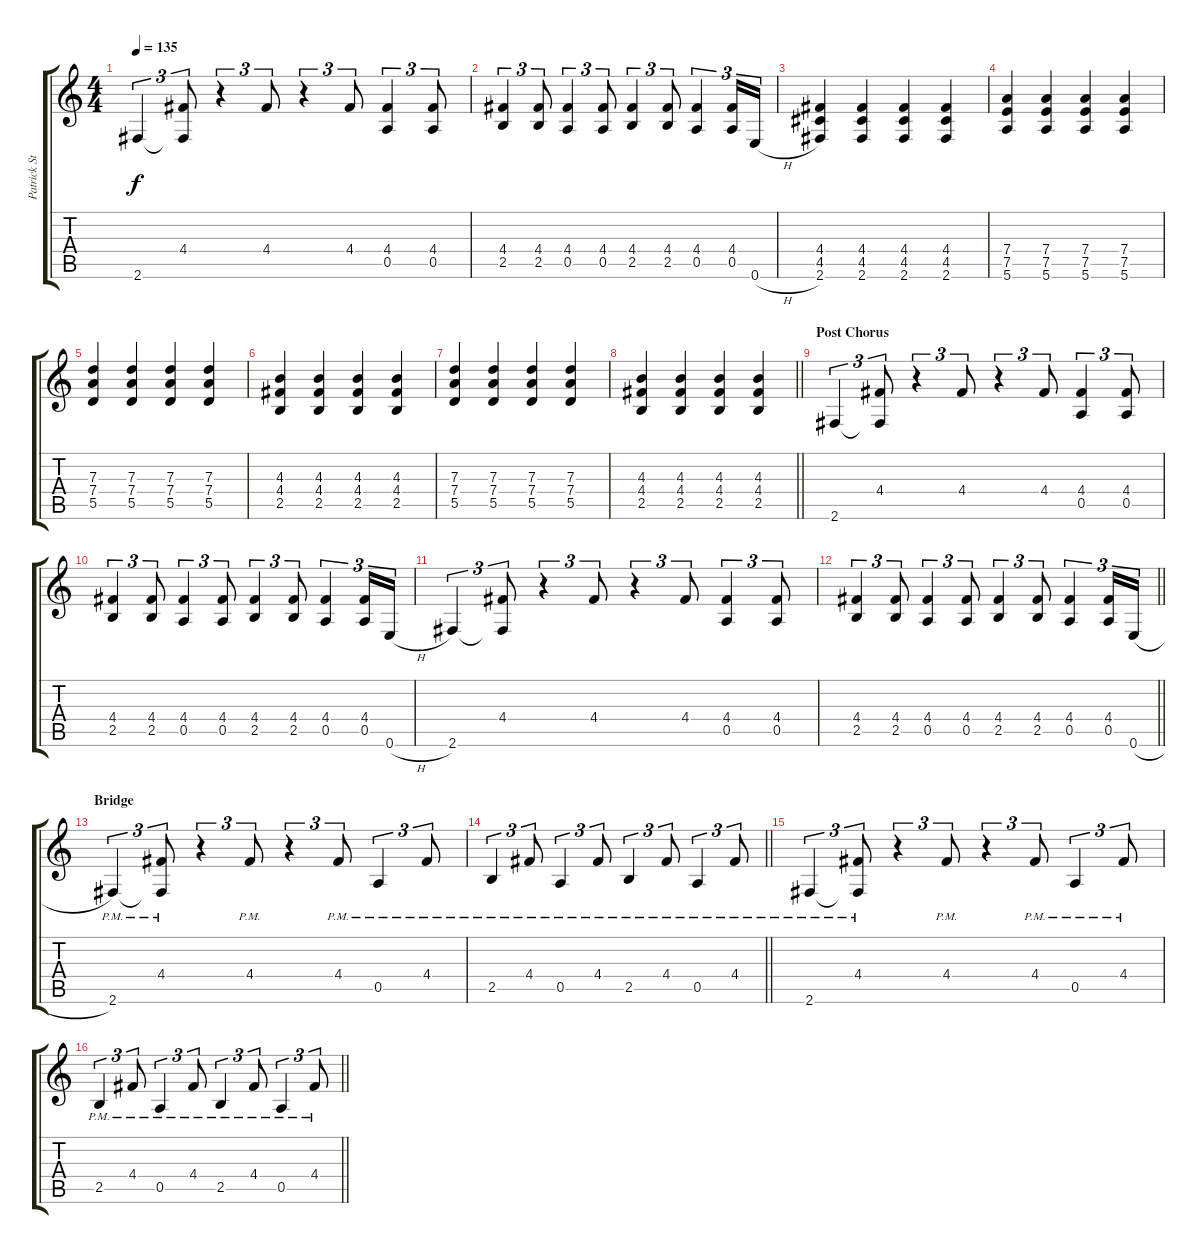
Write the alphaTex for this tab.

\track ("Patrick Stump" "Patrick St") {instrument distortionguitar}
\staff {score tabs}
\tuning (E4 B3 G3 D3 A2 E2) {hide}
\ts (4 4)
\tempo 135
\clef g2
\ks c
2.6.4{tu (3 2) dy f} (4.4 2.6{t}).8{tu (3 2)} r.4{tu (3 2)} 4.4.8{tu (3 2)} r.4{tu (3 2)} 4.4.8{tu (3 2)} (4.4 0.5).4{tu (3 2)} (4.4 0.5).8{tu (3 2)} |
(4.4 2.5).4{tu (3 2)} (4.4 2.5).8{tu (3 2)} (4.4 0.5).4{tu (3 2)} (4.4 0.5).8{tu (3 2)} (4.4 2.5).4{tu (3 2)} (4.4 2.5).8{tu (3 2)} (4.4 0.5).4{tu (3 2)} (4.4 0.5).16{tu (3 2)} 0.6{h}.16{tu (3 2)} |
(4.4 4.5 2.6).4 (4.4 4.5 2.6).4 (4.4 4.5 2.6).4 (4.4 4.5 2.6).4 |
(7.4 7.5 5.6).4 (7.4 7.5 5.6).4 (7.4 7.5 5.6).4 (7.4 7.5 5.6).4 |
(7.3 7.4 5.5).4 (7.3 7.4 5.5).4 (7.3 7.4 5.5).4 (7.3 7.4 5.5).4 |
(4.3 4.4 2.5).4 (4.3 4.4 2.5).4 (4.3 4.4 2.5).4 (4.3 4.4 2.5).4 |
(7.3 7.4 5.5).4 (7.3 7.4 5.5).4 (7.3 7.4 5.5).4 (7.3 7.4 5.5).4 |
\barLineRight lightlight
(4.3 4.4 2.5).4 (4.3 4.4 2.5).4 (4.3 4.4 2.5).4 (4.3 4.4 2.5).4 |
\section ("" "Post Chorus")
2.6.4{tu (3 2)} (4.4 2.6{t}).8{tu (3 2)} r.4{tu (3 2)} 4.4.8{tu (3 2)} r.4{tu (3 2)} 4.4.8{tu (3 2)} (4.4 0.5).4{tu (3 2)} (4.4 0.5).8{tu (3 2)} |
(4.4 2.5).4{tu (3 2)} (4.4 2.5).8{tu (3 2)} (4.4 0.5).4{tu (3 2)} (4.4 0.5).8{tu (3 2)} (4.4 2.5).4{tu (3 2)} (4.4 2.5).8{tu (3 2)} (4.4 0.5).4{tu (3 2)} (4.4 0.5).16{tu (3 2)} 0.6{h}.16{tu (3 2)} |
2.6.4{tu (3 2)} (4.4 2.6{t}).8{tu (3 2)} r.4{tu (3 2)} 4.4.8{tu (3 2)} r.4{tu (3 2)} 4.4.8{tu (3 2)} (4.4 0.5).4{tu (3 2)} (4.4 0.5).8{tu (3 2)} |
\barLineRight lightlight
(4.4 2.5).4{tu (3 2)} (4.4 2.5).8{tu (3 2)} (4.4 0.5).4{tu (3 2)} (4.4 0.5).8{tu (3 2)} (4.4 2.5).4{tu (3 2)} (4.4 2.5).8{tu (3 2)} (4.4 0.5).4{tu (3 2)} (4.4 0.5).16{tu (3 2)} 0.6{h}.16{tu (3 2)} |
\section ("" "Bridge")
2.6{pm}.4{tu (3 2)} (4.4{pm} 2.6{t}).8{tu (3 2)} r.4{tu (3 2)} 4.4{pm}.8{tu (3 2)} r.4{tu (3 2)} 4.4{pm}.8{tu (3 2)} 0.5{pm}.4{tu (3 2)} 4.4{pm}.8{tu (3 2)} |
\barLineRight lightlight
2.5{pm}.4{tu (3 2)} 4.4{pm}.8{tu (3 2)} 0.5{pm}.4{tu (3 2)} 4.4{pm}.8{tu (3 2)} 2.5{pm}.4{tu (3 2)} 4.4{pm}.8{tu (3 2)} 0.5{pm}.4{tu (3 2)} 4.4{pm}.8{tu (3 2)} |
2.6{pm}.4{tu (3 2)} (4.4{pm} 2.6{t}).8{tu (3 2)} r.4{tu (3 2)} 4.4{pm}.8{tu (3 2)} r.4{tu (3 2)} 4.4{pm}.8{tu (3 2)} 0.5{pm}.4{tu (3 2)} 4.4{pm}.8{tu (3 2)} |
\barLineRight lightlight
2.5{pm}.4{tu (3 2)} 4.4{pm}.8{tu (3 2)} 0.5{pm}.4{tu (3 2)} 4.4{pm}.8{tu (3 2)} 2.5{pm}.4{tu (3 2)} 4.4{pm}.8{tu (3 2)} 0.5{pm}.4{tu (3 2)} 4.4{pm}.8{tu (3 2)}
